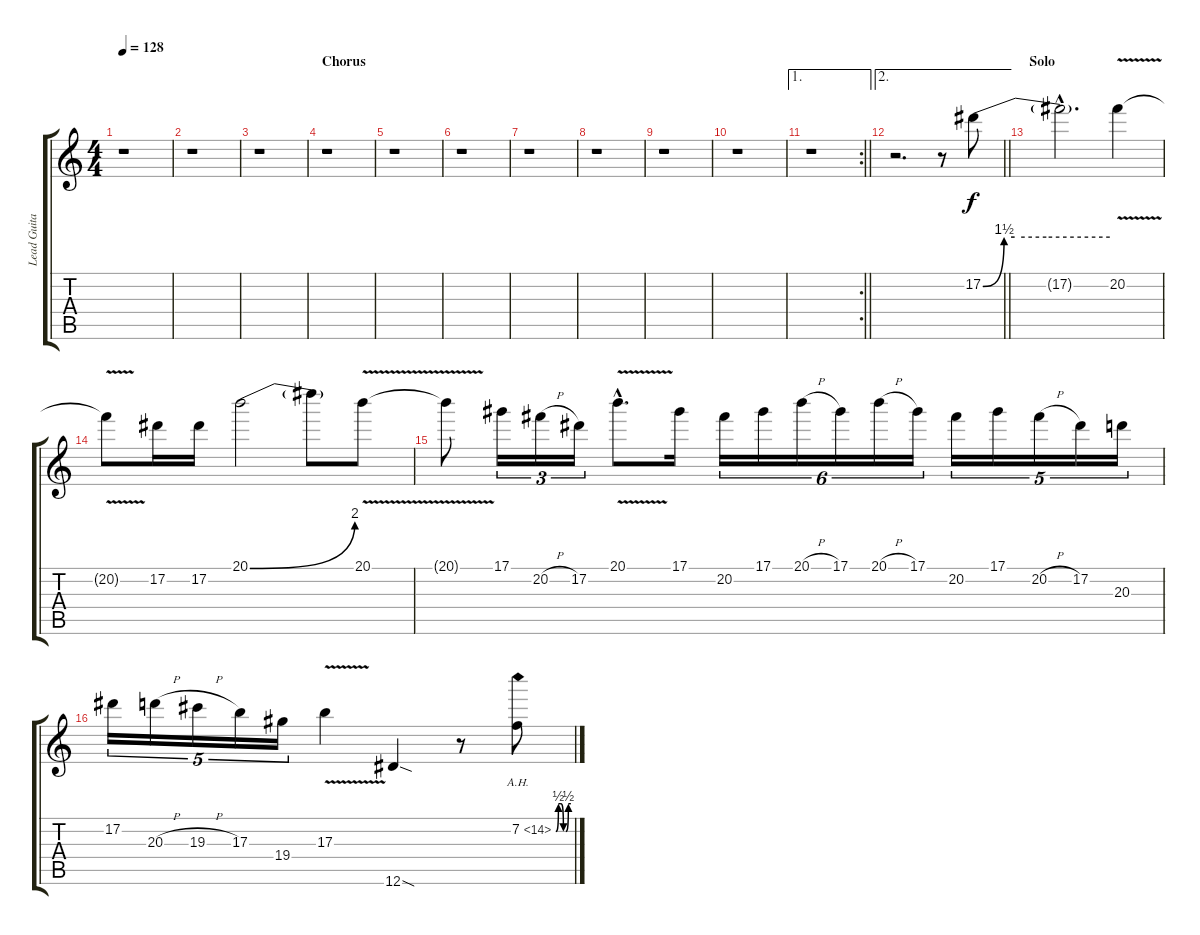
\track ("Lead Guitar [Warren DeMartini]" "Lead Guita") {instrument distortionguitar}
\staff {score tabs}
\tuning (Eb4 Bb3 Gb3 Db3 Ab2 Eb2) {hide}
\ts (4 4)
\tempo 128
\clef g2
\ks c
r.1{dy f} |
r.1 |
r.1 |
\section ("" "Chorus")
r.1 |
r.1 |
r.1 |
r.1 |
r.1 |
r.1 |
r.1 |
\ae 1
\rc 2
\barLineRight lightlight
r.1 |
\ae 2
\barLineRight lightlight
r.2{d} r.8 17.2{be (custom 0 0 10 6 15 6 30 6 60 6)}.8 |
\section ("" "Solo")
17.2{hac t}.2{d} 20.2{v}.4 |
20.2{t}.8 17.2.16 17.2.16 20.1{be (bend 0 0 60 8)}.2 20.1{t}.8 20.1{v}.8 |
20.1{t}.8 17.1.16{tu (3 2)} 20.2{h}.16{tu (3 2)} 17.2.16{tu (3 2)} 20.1{v hac}.8{d} 17.1.16 20.2.16{tu (6 4)} 17.1.16{tu (6 4)} 20.1{h}.16{tu (6 4)} 17.1.16{tu (6 4)} 20.1{h}.16{tu (6 4)} 17.1.16{tu (6 4)} 20.2.16{tu (5 4)} 17.1.16{tu (5 4)} 20.2{h}.16{tu (5 4)} 17.2.16{tu (5 4)} 20.3.16{tu (5 4)} |
17.2.16{tu (5 4)} 20.3{h}.16{tu (5 4)} 19.3{h}.16{tu (5 4)} 17.3.16{tu (5 4)} 19.4.16{tu (5 4)} 17.3{v}.4 12.6{sod}.4 r.8 7.2{be (custom 0 0 10 2 20 2 30 0 40 0 50 2 60 2) ah 7}.8
